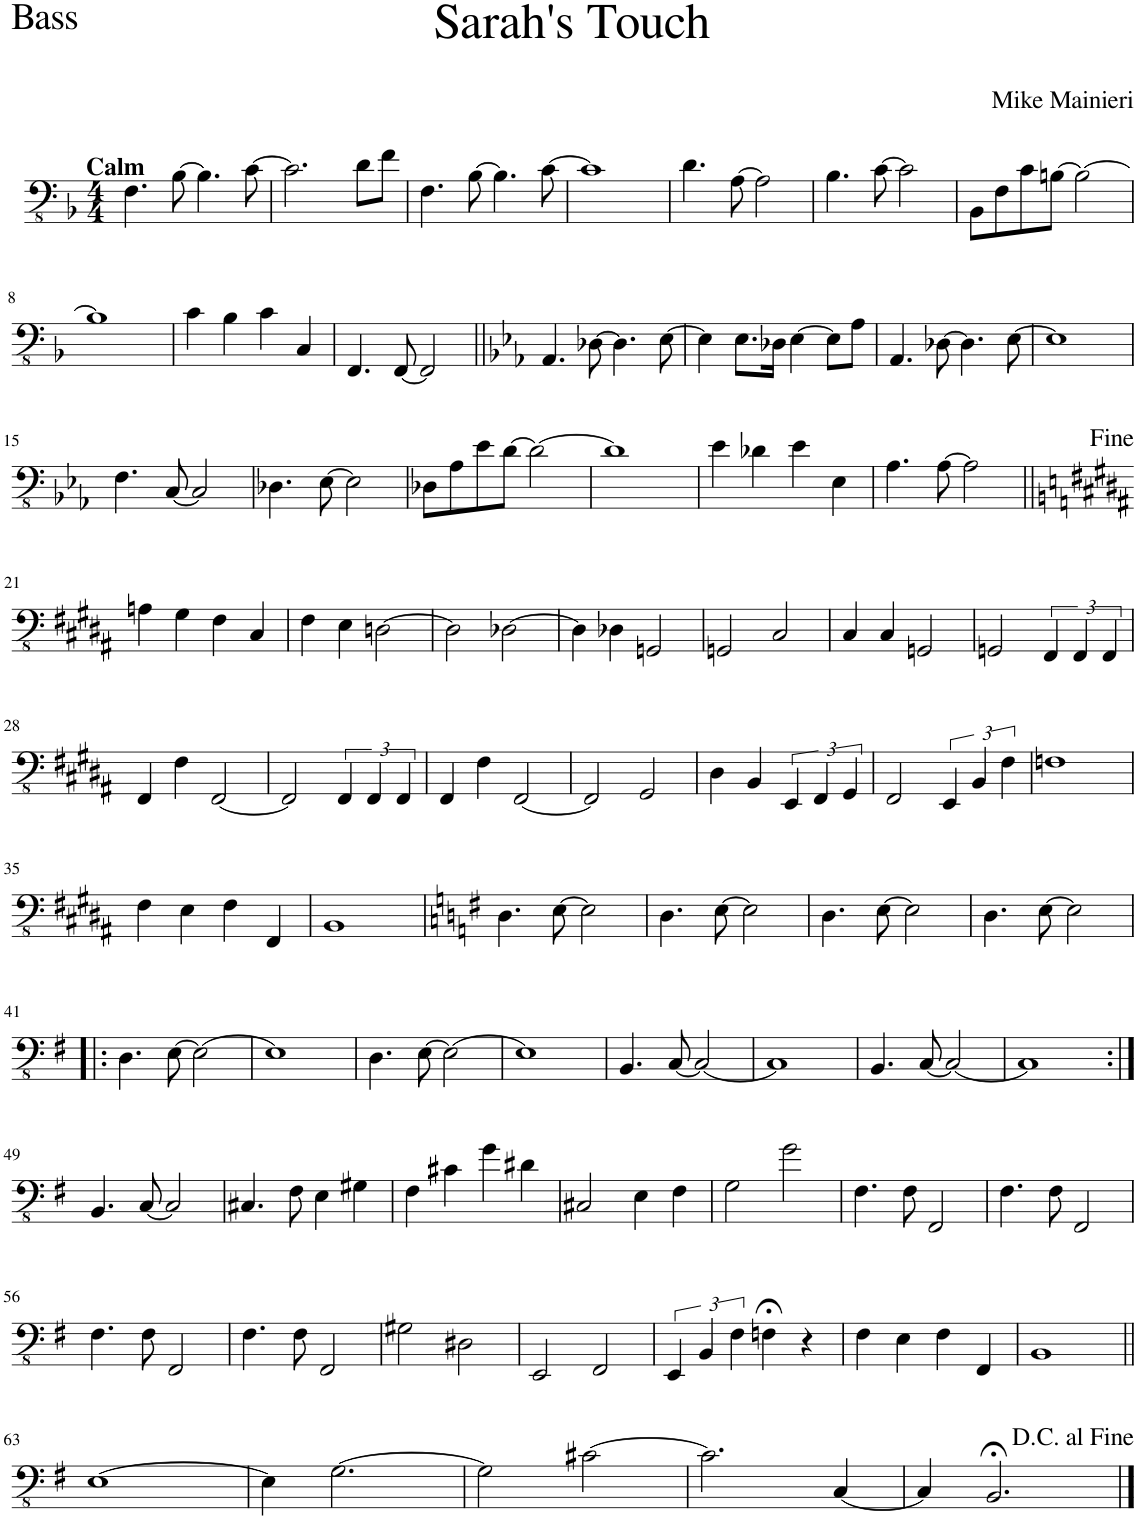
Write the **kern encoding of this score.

**kern
*part1
*staff1
*I"Fretless Electric Bass
*clefFv4
*k[b-]
*M4/4
=1
!LO:TX:a:B:t=Calm
4.FF\
[8BB-\
4.BB-\]
[8C\
=2
2.C\]
8D\L
8F\J
=3
4.FF\
[8BB-\
4.BB-\]
[8C\
=4
1C]
=5
4.D\
[8AA\
2AA\]
=6
4.BB-\
[8C\
2C\]
=7
8BBB-\L
8FF\
8C\
[8BBn\J
2BB\_
!!LO:LB:g=z
=8
1BB]
=9
4C\
4BB-\
4C\
4CC/
=10
4.FFF/
[8FFF/
2FFF/]
=11||
*k[b-e-a-]
4.AAA-/
[8DD-X\
4.DD-\]
[8EE-\
=12
4EE-\]
8.EE-\L
16DD-X\Jk
[4EE-\
8EE-\L]
8AA-\J
=13
4.AAA-/
[8DD-X\
4.DD-\]
[8EE-\
=14
1EE-]
!!LO:LB:g=z
=15
4.FF\
[8CC/
2CC/]
=16
4.DD-X\
[8EE-\
2EE-\]
=17
8DD-X\L
8AA-\
8E-\
[8D\J
2D\_
=18
1D]
=19
4E-\
4D-X\
4E-\
4EE-\
=20
4.AA-\
[8AA-\
2AA-\]
!!LO:LB:g=z
=21||
*k[f#c#g#d#a#]
4AAn\
4GG#\
4FF#\
4CC#/
=22
4FF#\
4EE\
[2DDn\
=23
2DD\]
[2DD-X\
=24
4DD-\]
4DD-X\
2GGGn/
=25
2GGGn/
2CC#/
=26
4CC#/
4CC#/
2GGGn/
=27
2GGGn/
6FFF#/
6FFF#/
6FFF#/
!!LO:LB:g=z
=28
4FFF#/
4FF#\
[2FFF#/
=29
2FFF#/]
6FFF#/
6FFF#/
6FFF#/
=30
4FFF#/
4FF#\
[2FFF#/
=31
2FFF#/]
2GGG#/
=32
4DD#\
4BBB/
6EEE/
6FFF#/
6GGG#/
=33
2FFF#/
6EEE/
6BBB/
6FF#\
=34
1FFn
!!LO:LB:g=z
=35
4FF#\
4EE\
4FF#\
4FFF#/
=36
1BBB
=37
*k[f#]
4.DD\
[8EE\
2EE\]
=38
4.DD\
[8EE\
2EE\]
=39
4.DD\
[8EE\
2EE\]
=40
4.DD\
[8EE\
2EE\]
!!LO:LB:g=z
=41!|:
4.DD\
[8EE\
2EE\_
=42
1EE]
=43
4.DD\
[8EE\
2EE\_
=44
1EE]
=45
4.BBB/
[8CC/
2CC/_
=46
1CC]
=47
4.BBB/
[8CC/
2CC/_
=48
1CC]
!!LO:LB:g=z
=49:|!
4.BBB/
[8CC/
2CC/]
=50
4.CC#X/
8FF#\
4EE\
4GG#X\
=51
4FF#\
4C#X\
4G\
4D#X\
=52
2CC#X/
4EE\
4FF#\
=53
2GG\
2G\
=54
4.FF#\
8FF#\
2FFF#/
=55
4.FF#\
8FF#\
2FFF#/
!!LO:LB:g=z
=56
4.FF#\
8FF#\
2FFF#/
=57
4.FF#\
8FF#\
2FFF#/
=58
2GG#X\
2DD#X\
=59
2EEE/
2FFF#/
=60
6EEE/
6BBB/
6FF#\
4FFn;<\
4r
=61
4FF#\
4EE\
4FF#\
4FFF#/
=62
1BBB
!!LO:LB:g=z
=63||
[1EE
=64
4EE\]
[2.GG\
=65
2GG\]
[2C#X\
=66
2.C#\]
[4CC/
=67
4CC/]
2.BBB;</
==
*-
